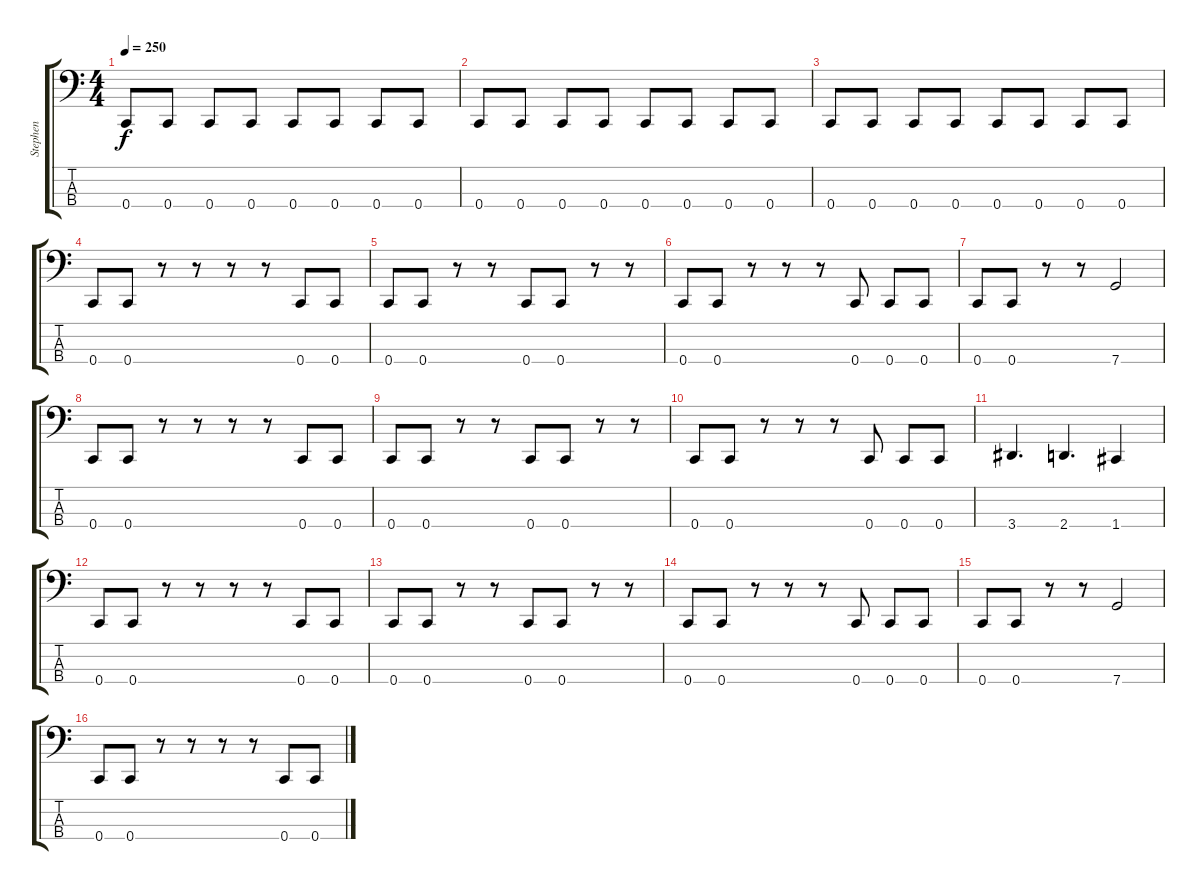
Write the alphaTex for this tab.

\track ("Stephen" "Stephen") {instrument electricbasspick}
\staff {score tabs}
\tuning (F2 C2 G1 C1) {hide}
\ts (4 4)
\tempo 250
\clef f4
\ks c
0.4.8{dy f} 0.4.8 0.4.8 0.4.8 0.4.8 0.4.8 0.4.8 0.4.8 |
0.4.8 0.4.8 0.4.8 0.4.8 0.4.8 0.4.8 0.4.8 0.4.8 |
0.4.8 0.4.8 0.4.8 0.4.8 0.4.8 0.4.8 0.4.8 0.4.8 |
0.4.8 0.4.8 r.8 r.8 r.8 r.8 0.4.8 0.4.8 |
0.4.8 0.4.8 r.8 r.8 0.4.8 0.4.8 r.8 r.8 |
0.4.8 0.4.8 r.8 r.8 r.8 0.4.8 0.4.8 0.4.8 |
0.4.8 0.4.8 r.8 r.8 7.4.2 |
0.4.8 0.4.8 r.8 r.8 r.8 r.8 0.4.8 0.4.8 |
0.4.8 0.4.8 r.8 r.8 0.4.8 0.4.8 r.8 r.8 |
0.4.8 0.4.8 r.8 r.8 r.8 0.4.8 0.4.8 0.4.8 |
3.4.4{d} 2.4.4{d} 1.4.4 |
0.4.8 0.4.8 r.8 r.8 r.8 r.8 0.4.8 0.4.8 |
0.4.8 0.4.8 r.8 r.8 0.4.8 0.4.8 r.8 r.8 |
0.4.8 0.4.8 r.8 r.8 r.8 0.4.8 0.4.8 0.4.8 |
0.4.8 0.4.8 r.8 r.8 7.4.2 |
0.4.8 0.4.8 r.8 r.8 r.8 r.8 0.4.8 0.4.8
